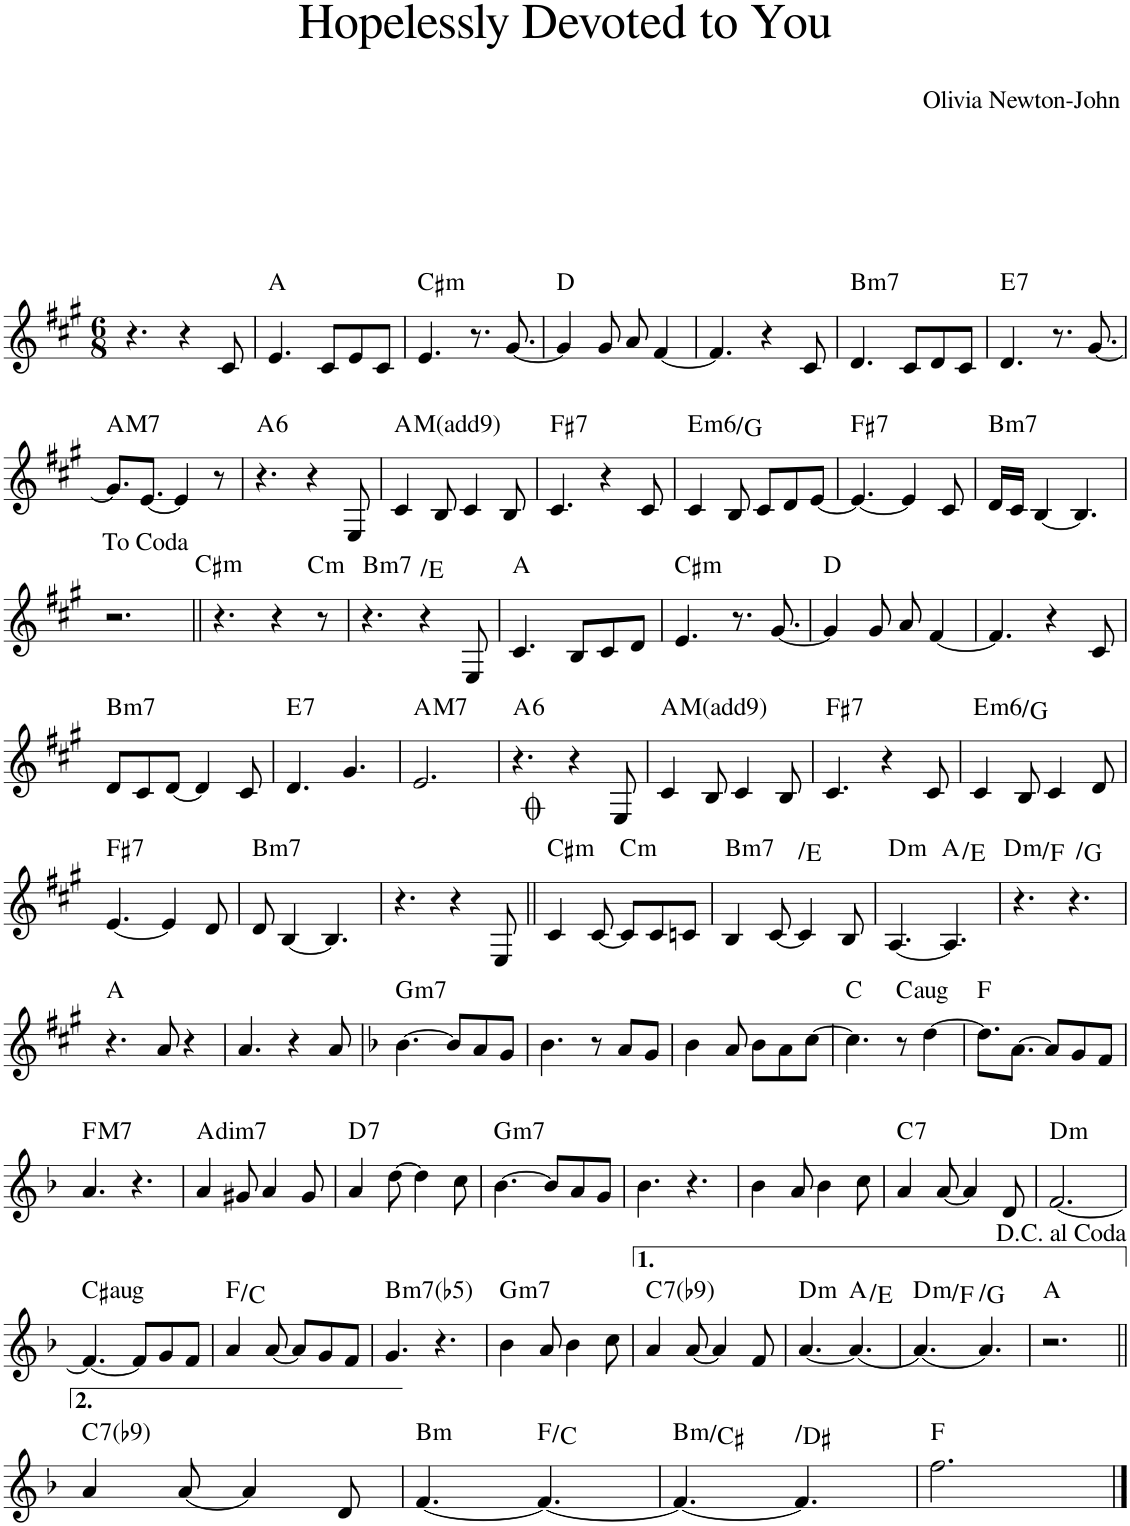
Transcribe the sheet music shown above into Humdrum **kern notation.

**kern	**harte
*part1	*part1
*staff1	*
*I"Piano	*
*I'Pno.	*
*clefG2	*
*k[f#c#g#]	*
*M6/8	*
=1	=1
4.r	.
4r	.
8c#/	.
=2	=2
4.e/	A:maj
8c#/L	.
8e/	.
8c#/J	.
=3	=3
!	!LO:H:kt=m
4.e/	C#:min
8.r	.
[8.g#/	.
=4	=4
4g#/]	D:maj
8g#/	.
8a/	.
[4f#/	.
=5	=5
4.f#/]	.
4r	.
8c#/	.
=6	=6
!	!LO:H:kt=m7
4.d/	B:min7
8c#/L	.
8d/	.
8c#/J	.
=7	=7
!	!LO:H:kt=7
4.d/	E:7
8.r	.
[8.g#/	.
!!LO:LB:g=z
=8	=8
!	!LO:H:kt=M7
8.g#/L]	A:maj7
[8.e/J	.
4e/]	.
8r	.
=9	=9
!	!LO:H:kt=6
4.r	A:maj6
4r	.
8E/	.
=10	=10
!	!LO:H:kt=M
4c#/	A:maj(9)
8B/	.
4c#/	.
8B/	.
=11	=11
!	!LO:H:kt=7
4.c#/	F#:7
4r	.
8c#/	.
=12	=12
!	!LO:H:kt=m6
4c#/	E:min6/b3
8B/	.
8c#/L	.
8d/	.
[8e/J	.
=13	=13
!	!LO:H:kt=7
4.e/_	F#:7
4e/]	.
8c#/	.
=14	=14
!	!LO:H:kt=m7
16d/LL	B:min7
16c#/JJ	.
[4B/	.
4.B/]	.
!!LO:LB:g=z
=15	=15
2.r	.
=16||	=16||
!	!LO:H:kt=m
4.r	C#:min
4r	.
!	!LO:H:kt=m
8r	C:min
=17	=17
!	!LO:H:kt=m7
4.r	B:min7
!	!LO:H:kt=N.C.
4r	N
8E/	.
=18	=18
4.c#/	A:maj
8B/L	.
8c#/	.
8d/J	.
=19	=19
!	!LO:H:kt=m
4.e/	C#:min
8.r	.
[8.g#/	.
=20	=20
4g#/]	D:maj
8g#/	.
8a/	.
[4f#/	.
=21	=21
4.f#/]	.
4r	.
8c#/	.
!!LO:LB:g=z
=22	=22
!	!LO:H:kt=m7
8d/L	B:min7
8c#/	.
[8d/J	.
4d/]	.
8c#/	.
=23	=23
!	!LO:H:kt=7
4.d/	E:7
4.g#/	.
=24	=24
!	!LO:H:kt=M7
2.e/	A:maj7
=25	=25
!	!LO:H:kt=6
4.r	A:maj6
4r	.
8E/	.
=26	=26
!	!LO:H:kt=M
4c#/	A:maj(9)
8B/	.
4c#/	.
8B/	.
=27	=27
!	!LO:H:kt=7
4.c#/	F#:7
4r	.
8c#/	.
=28	=28
!	!LO:H:kt=m6
4c#/	E:min6/b3
8B/	.
4c#/	.
8d/	.
!!LO:LB:g=z
=29	=29
!	!LO:H:kt=7
[4.e/	F#:7
4e/]	.
8d/	.
=30	=30
!	!LO:H:kt=m7
8d/	B:min7
[4B/	.
4.B/]	.
=31	=31
4.r	.
4r	.
8E/	.
=32||	=32||
!	!LO:H:kt=m
4c#/	C#:min
[8c#/	.
!	!LO:H:kt=m
8c#/L]	C:min
8c#/	.
8cn/J	.
=33	=33
!	!LO:H:kt=m7
4B/	B:min7
[8c#/	.
!	!LO:H:kt=N.C.
4c#/]	N
8B/	.
=34	=34
!	!LO:H:kt=m
[4.A/	D:min
4.A/]	A:maj/5
=35	=35
!	!LO:H:kt=m
4.r	D:min/b3
!	!LO:H:kt=N.C.
4.r	N
!!LO:LB:g=z
=36	=36
4.r	A:maj
8a/	.
4r	.
=37	=37
4.a/	.
4r	.
8a/	.
=38	=38
*k[b-]	*
!	!LO:H:kt=m7
[4.b-\	G:min7
8b-/L]	.
8a/	.
8g/J	.
=39	=39
4.b-\	.
8r	.
8a/L	.
8g/J	.
=40	=40
4b-\	.
8a/	.
8b-\L	.
8a\	.
[8cc\J	.
=41	=41
4.cc\]	C:maj
!	!LO:H:kt=aug
8r	C:aug
[4dd\	.
=42	=42
8.dd\L]	F:maj
[8.a\J	.
8a/L]	.
8g/	.
8f/J	.
!!LO:LB:g=z
=43	=43
!	!LO:H:kt=M7
4.a/	F:maj7
4.r	.
=44	=44
!	!LO:H:kt=dim7
4a/	A:dim7
8g#X/	.
4a/	.
8g#/	.
=45	=45
!	!LO:H:kt=7
4a/	D:7
[8dd\	.
4dd\]	.
8cc\	.
=46	=46
!	!LO:H:kt=m7
[4.b-\	G:min7
8b-/L]	.
8a/	.
8g/J	.
=47	=47
4.b-\	.
4.r	.
=48	=48
4b-\	.
8a/	.
4b-\	.
8cc\	.
=49	=49
!	!LO:H:kt=7
4a/	C:7
[8a/	.
4a/]	.
8d/	.
=50	=50
!	!LO:H:kt=m
[2.f/	D:min
!!LO:LB:g=z
=51	=51
!	!LO:H:kt=aug
4.f/_	C#:aug
8f/L]	.
8g/	.
8f/J	.
=52	=52
4a/	F:maj/5
[8a/	.
8a/L]	.
8g/	.
8f/J	.
=53	=53
!	!LO:H:kt=m7(b5)
4.g/	B:hdim7
4.r	.
=54	=54
!	!LO:H:kt=m7
4b-\	G:min7
8a/	.
4b-\	.
8cc\	.
=55	=55
!	!LO:H:kt=7
4a/	C:7(b9)
[8a/	.
4a/]	.
8f/	.
=56	=56
!	!LO:H:kt=m
[4.a/	D:min
4.a/_	A:maj/5
=57	=57
!	!LO:H:kt=m
4.a/_	D:min/b3
!	!LO:H:kt=N.C.
4.a/]	N
=58	=58
2.r	A:maj
!!LO:LB:g=z
=59||	=59||
!	!LO:H:kt=7
4a/	C:7(b9)
[8a/	.
4a/]	.
8d/	.
=60	=60
!	!LO:H:kt=m
[4.f/	B:min
4.f/_	F:maj/5
=61	=61
!	!LO:H:kt=m
4.f/_	B:min/2
!	!LO:H:kt=N.C.
4.f/]	N
=62	=62
2.ff\	F:maj
==	==
*-	*-
